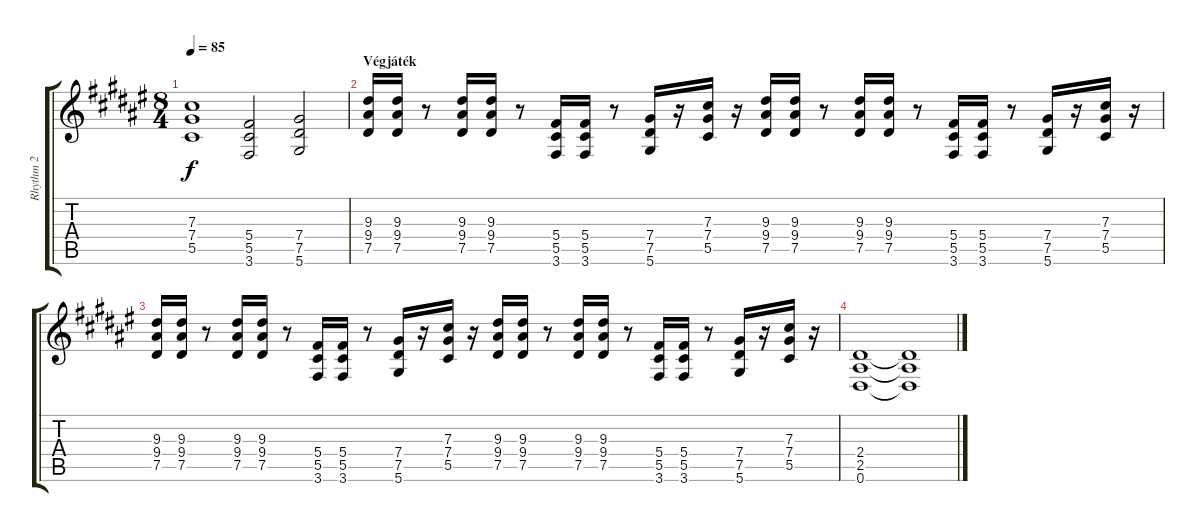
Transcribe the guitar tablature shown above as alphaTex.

\track ("Rhythm 2" "Rhythm 2") {instrument distortionguitar}
\staff {score tabs}
\tuning (Eb4 Bb3 Gb3 Db3 Ab2 Eb2) {hide}
\ts (8 4)
\tempo 85
\clef g2
\ks d#minor
(7.3 7.4 5.5).1{dy f} (5.4 5.5 3.6).2 (7.4 7.5 5.6).2 |
\section ("" "Végjáték")
(9.3 9.4 7.5).16 (9.3 9.4 7.5).16 r.8 (9.3 9.4 7.5).16 (9.3 9.4 7.5).16 r.8 (5.4 5.5 3.6).16 (5.4 5.5 3.6).16 r.8 (7.4 7.5 5.6).16 r.16 (7.3 7.4 5.5).16 r.16 (9.3 9.4 7.5).16 (9.3 9.4 7.5).16 r.8 (9.3 9.4 7.5).16 (9.3 9.4 7.5).16 r.8 (5.4 5.5 3.6).16 (5.4 5.5 3.6).16 r.8 (7.4 7.5 5.6).16 r.16 (7.3 7.4 5.5).16 r.16 |
(9.3 9.4 7.5).16 (9.3 9.4 7.5).16 r.8 (9.3 9.4 7.5).16 (9.3 9.4 7.5).16 r.8 (5.4 5.5 3.6).16 (5.4 5.5 3.6).16 r.8 (7.4 7.5 5.6).16 r.16 (7.3 7.4 5.5).16 r.16 (9.3 9.4 7.5).16 (9.3 9.4 7.5).16 r.8 (9.3 9.4 7.5).16 (9.3 9.4 7.5).16 r.8 (5.4 5.5 3.6).16 (5.4 5.5 3.6).16 r.8 (7.4 7.5 5.6).16 r.16 (7.3 7.4 5.5).16 r.16 |
(2.4 2.5 0.6).1 (2.4{t} 2.5{t} 0.6{t}).1
